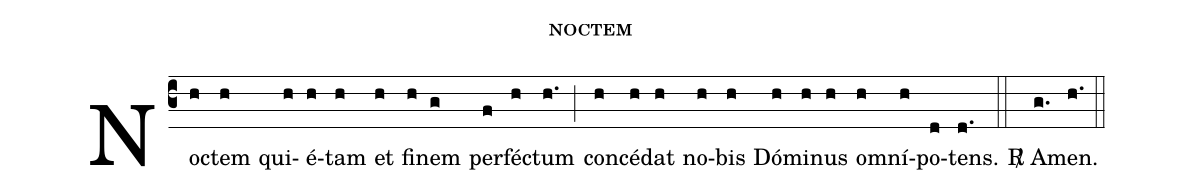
name: noctem;
%%
Noc(h)tem(h) qui(h)é(h)tam(h)
et(h) fi(h)nem(g) per(f)féc(h)tum(h.) (;)
con(h)cé(h)dat(h) no(h)bis(h)
Dó(h)mi(h)nus(h) om(h)ní(h)po(d)tens.(d.) (::)
<sp>R/</sp> A(g.)men.(h.) (::)
